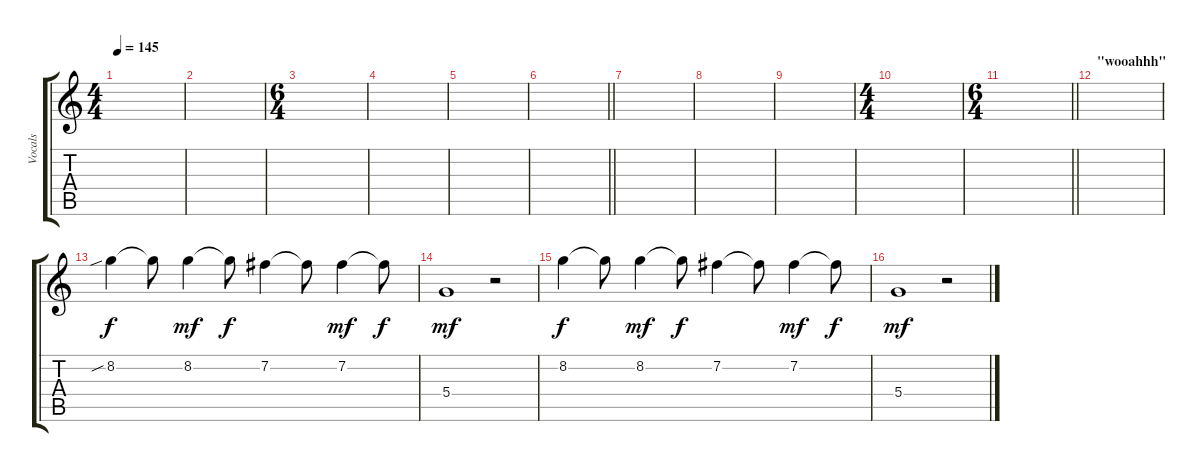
\track ("Vocals" "Vocals") {instrument acousticguitarnylon}
\staff {score tabs}
\tuning (E4 B3 G3 D3 A2 E2) {hide}
\ts (4 4)
\tempo 145
\clef g2
\ks c
|
|
\ts (6 4)
|
|
|
\barLineRight lightlight
|
|
|
|
\ts (4 4)
|
\ts (6 4)
\barLineRight lightlight
|
\section ("" "\"wooahhh\"")
|
8.2{sib}.4 8.2{t}.8 8.2.4{dy mf} 8.2{t}.8{dy f} 7.2.4 7.2{t}.8 7.2.4{dy mf} 7.2{t}.8{dy f} |
5.4.1{dy mf} r.2 |
8.2.4{dy f} 8.2{t}.8 8.2.4{dy mf} 8.2{t}.8{dy f} 7.2.4 7.2{t}.8 7.2.4{dy mf} 7.2{t}.8{dy f} |
5.4.1{dy mf} r.2
